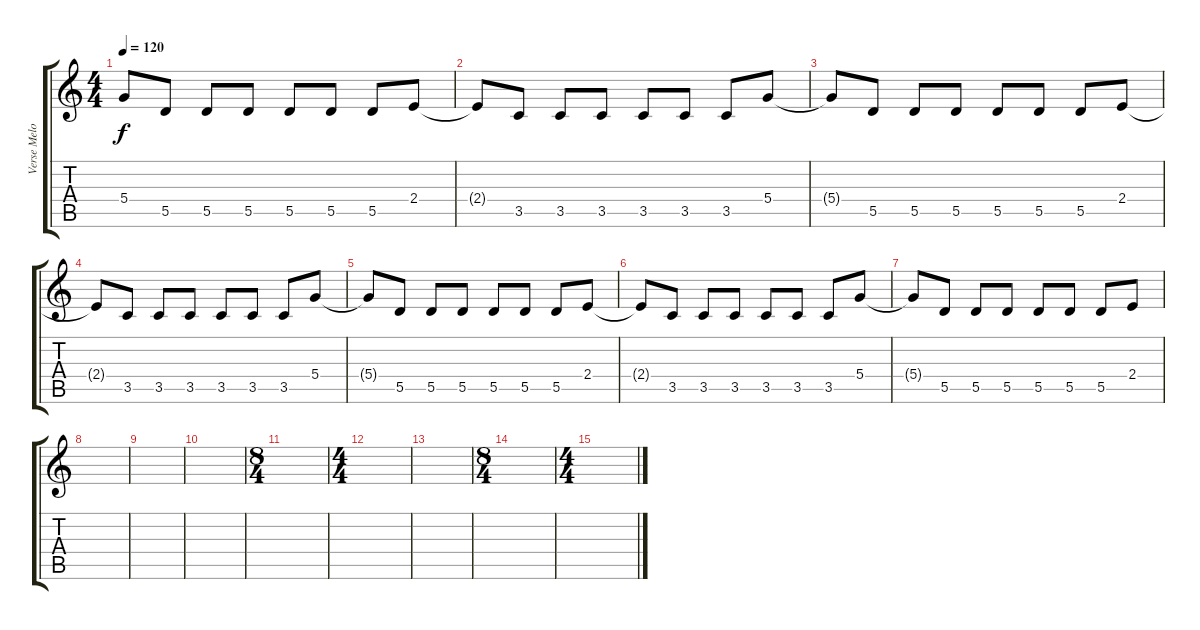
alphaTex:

\track ("Verse Melodie" "Verse Melo") {instrument acousticguitarsteel}
\staff {score tabs}
\tuning (E4 B3 G3 D3 A2 E2) {hide}
\ts (4 4)
\tempo 120
\clef g2
\ks c
5.4{t}.8{dy f} 5.5.8 5.5.8 5.5.8 5.5.8 5.5.8 5.5.8 2.4.8 |
2.4{t}.8 3.5.8 3.5.8 3.5.8 3.5.8 3.5.8 3.5.8 5.4.8 |
5.4{t}.8 5.5.8 5.5.8 5.5.8 5.5.8 5.5.8 5.5.8 2.4.8 |
2.4{t}.8 3.5.8 3.5.8 3.5.8 3.5.8 3.5.8 3.5.8 5.4.8 |
5.4{t}.8 5.5.8 5.5.8 5.5.8 5.5.8 5.5.8 5.5.8 2.4.8 |
2.4{t}.8 3.5.8 3.5.8 3.5.8 3.5.8 3.5.8 3.5.8 5.4.8 |
5.4{t}.8 5.5.8 5.5.8 5.5.8 5.5.8 5.5.8 5.5.8 2.4.8 |
|
|
|
\ts (8 4)
|
\ts (4 4)
|
|
\ts (8 4)
|
\ts (4 4)
